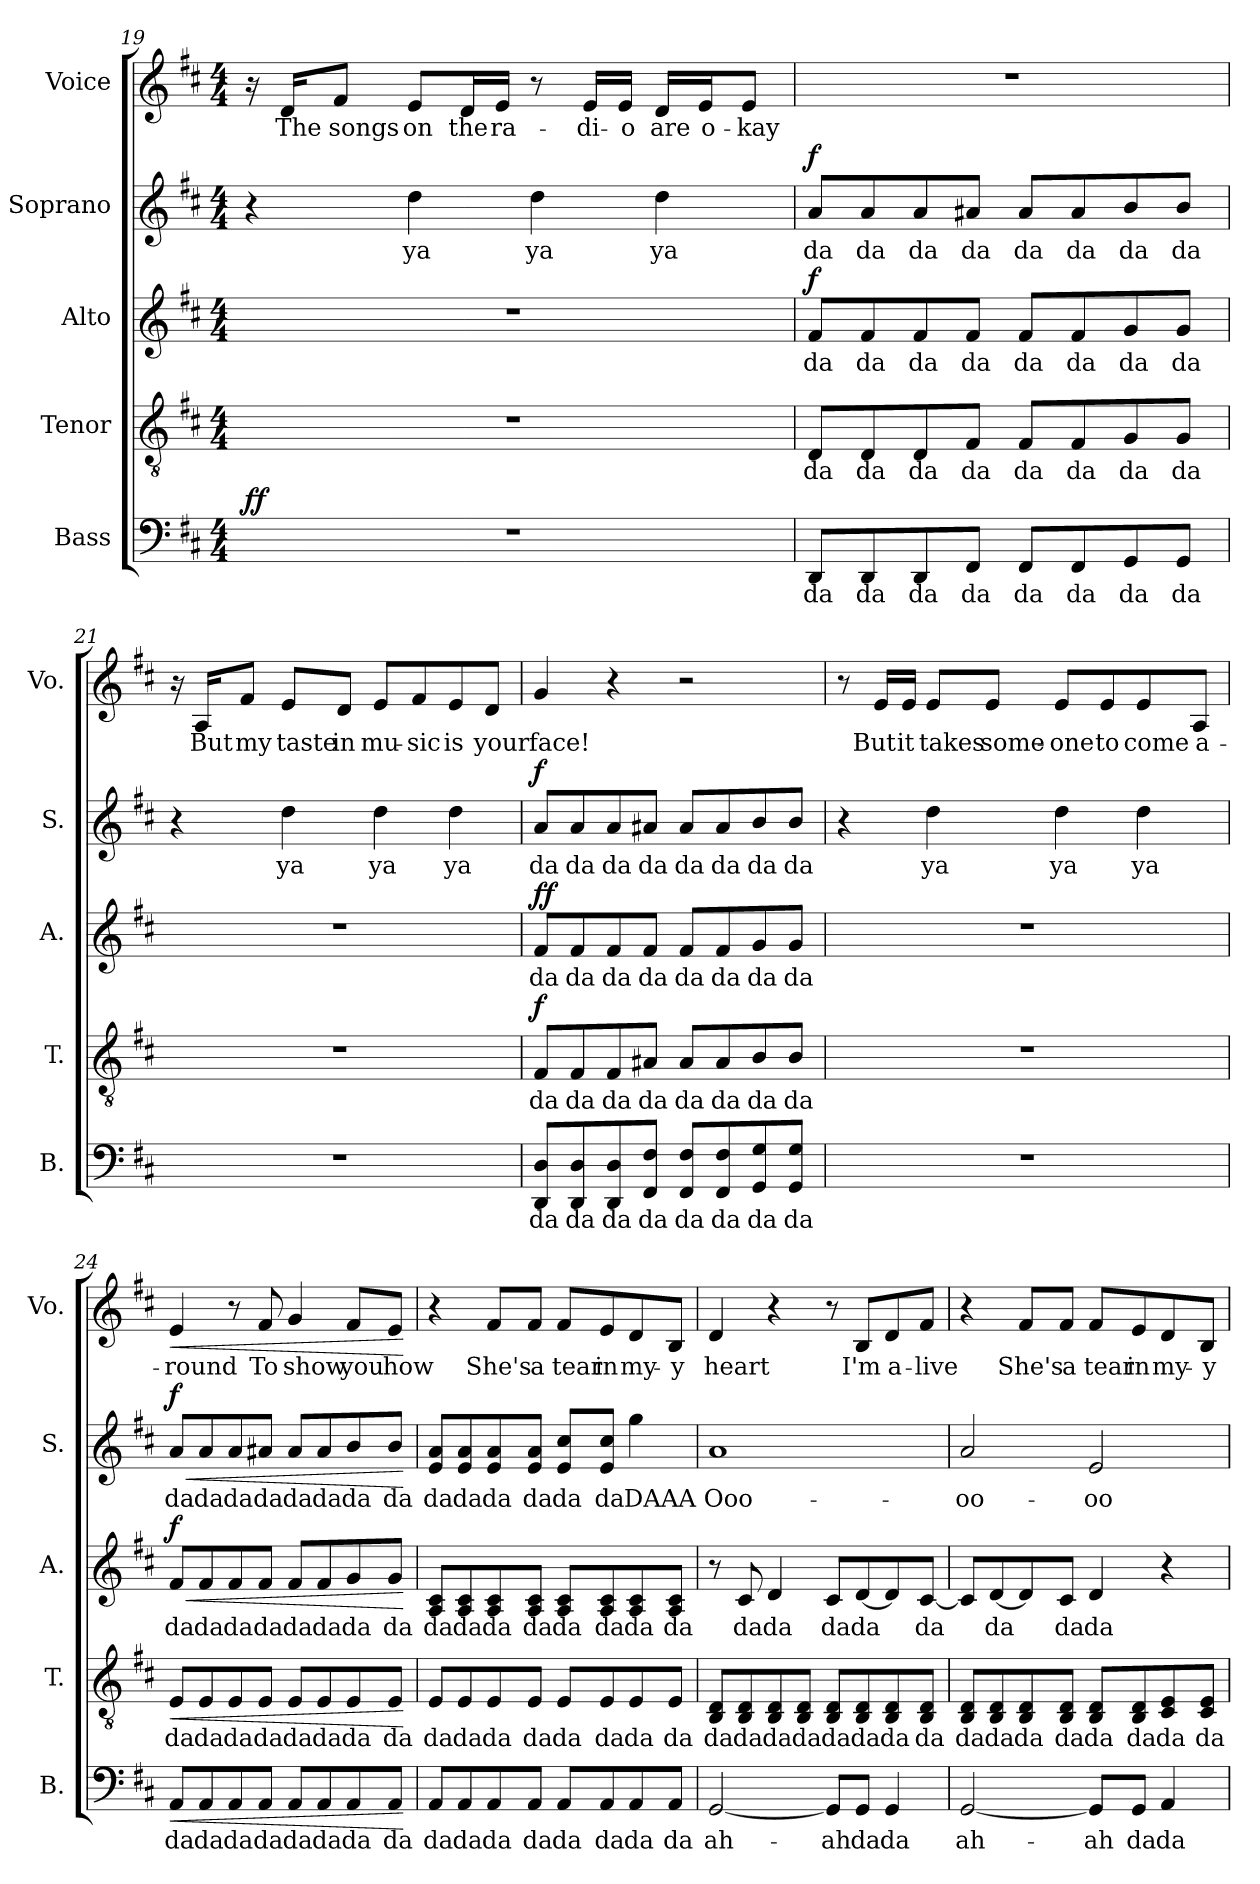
**kern	**text	**dynam	**kern	**text	**dynam	**kern	**text	**dynam	**kern	**text	**dynam	**kern	**text	**dynam
*part5	*part5	*part5	*part4	*part4	*part4	*part3	*part3	*part3	*part2	*part2	*part2	*part1	*part1	*part1
*staff5	*staff5	*staff5	*staff4	*staff4	*staff4	*staff3	*staff3	*staff3	*staff2	*staff2	*staff2	*staff1	*staff1	*staff1
*I"Bass	*	*	*I"Tenor	*	*	*I"Alto	*	*	*I"Soprano	*	*	*I"Voice	*	*
*I'B.	*	*	*I'T.	*	*	*I'A.	*	*	*I'S.	*	*	*I'Vo.	*	*
!!LO:LB:g=z
*clefF4	*	*	*clefGv2	*	*	*clefG2	*	*	*clefG2	*	*	*clefG2	*	*
*k[f#c#]	*	*	*k[f#c#]	*	*	*k[f#c#]	*	*	*k[f#c#]	*	*	*k[f#c#]	*	*
*M4/4	*	*	*M4/4	*	*	*M4/4	*	*	*M4/4	*	*	*M4/4	*	*
=19	=19	=19	=19	=19	=19	=19	=19	=19	=19	=19	=19	=19	=19	=19
!	!	!LO:DY:a	!	!	!	!	!	!	!	!	!	!	!	!
!	!	!LO:DY:n=1:b	!	!	!	!	!	!	!	!	!	!	!	!
1r	.	f f	1r	.	.	1r	.	.	4r	.	.	16r	.	.
!	!	!	!	!	!	!	!	!	!	!	!	!	!LO:LY:b	!
.	.	.	.	.	.	.	.	.	.	.	.	16d/KL	The	.
!	!	!	!	!	!	!	!	!	!	!	!	!	!LO:LY:b	!
.	.	.	.	.	.	.	.	.	.	.	.	8f#/J	songs	.
!	!	!	!	!	!	!	!	!	!	!LO:LY:b	!	!	!LO:LY:b	!
.	.	.	.	.	.	.	.	.	4dd\	ya	.	8e/L	on	.
!	!	!	!	!	!	!	!	!	!	!	!	!	!LO:LY:b	!
.	.	.	.	.	.	.	.	.	.	.	.	16d/L	the	.
!	!	!	!	!	!	!	!	!	!	!	!	!	!LO:LY:b	!
.	.	.	.	.	.	.	.	.	.	.	.	16e/JJ	ra-	.
!	!	!	!	!	!	!	!	!	!	!LO:LY:b	!	!	!	!
.	.	.	.	.	.	.	.	.	4dd\	ya	.	8r	.	.
!	!	!	!	!	!	!	!	!	!	!	!	!	!LO:LY:b	!
.	.	.	.	.	.	.	.	.	.	.	.	16e/LL	-di-	.
!	!	!	!	!	!	!	!	!	!	!	!	!	!LO:LY:b	!
.	.	.	.	.	.	.	.	.	.	.	.	16e/JJ	-o	.
!	!	!	!	!	!	!	!	!	!	!LO:LY:b	!	!	!LO:LY:b	!
.	.	.	.	.	.	.	.	.	4dd\	ya	.	16d/LL	are	.
!	!	!	!	!	!	!	!	!	!	!	!	!	!LO:LY:b	!
.	.	.	.	.	.	.	.	.	.	.	.	16e/J	o-	.
!	!	!	!	!	!	!	!	!	!	!	!	!	!LO:LY:b	!
.	.	.	.	.	.	.	.	.	.	.	.	8e/J	-kay	.
=20	=20	=20	=20	=20	=20	=20	=20	=20	=20	=20	=20	=20	=20	=20
!	!LO:LY:b	!	!	!LO:LY:b	!	!	!LO:LY:b	!LO:DY:b	!	!LO:LY:b	!LO:DY:b	!	!	!
8DD/L	da	.	8D/L	da	.	8f#/L	da	f	8a/L	da	f	1r	.	.
!	!LO:LY:b	!	!	!LO:LY:b	!	!	!LO:LY:b	!	!	!LO:LY:b	!	!	!	!
8DD/	da	.	8D/	da	.	8f#/	da	.	8a/	da	.	.	.	.
!	!LO:LY:b	!	!	!LO:LY:b	!	!	!LO:LY:b	!	!	!LO:LY:b	!	!	!	!
8DD/	da	.	8D/	da	.	8f#/	da	.	8a/	da	.	.	.	.
!	!LO:LY:b	!	!	!LO:LY:b	!	!	!LO:LY:b	!	!	!LO:LY:b	!	!	!	!
8FF#/J	da	.	8F#/J	da	.	8f#/J	da	.	8a#X/J	da	.	.	.	.
!	!LO:LY:b	!	!	!LO:LY:b	!	!	!LO:LY:b	!	!	!LO:LY:b	!	!	!	!
8FF#/L	da	.	8F#/L	da	.	8f#/L	da	.	8a#/L	da	.	.	.	.
!	!LO:LY:b	!	!	!LO:LY:b	!	!	!LO:LY:b	!	!	!LO:LY:b	!	!	!	!
8FF#/	da	.	8F#/	da	.	8f#/	da	.	8a#/	da	.	.	.	.
!	!LO:LY:b	!	!	!LO:LY:b	!	!	!LO:LY:b	!	!	!LO:LY:b	!	!	!	!
8GG/	da	.	8G/	da	.	8g/	da	.	8b/	da	.	.	.	.
!	!LO:LY:b	!	!	!LO:LY:b	!	!	!LO:LY:b	!	!	!LO:LY:b	!	!	!	!
8GG/J	da	.	8G/J	da	.	8g/J	da	.	8b/J	da	.	.	.	.
!!LO:PB:g=z
=21	=21	=21	=21	=21	=21	=21	=21	=21	=21	=21	=21	=21	=21	=21
1r	.	.	1r	.	.	1r	.	.	4r	.	.	16r	.	.
!	!	!	!	!	!	!	!	!	!	!	!	!	!LO:LY:b	!
.	.	.	.	.	.	.	.	.	.	.	.	16A/KL	But	.
!	!	!	!	!	!	!	!	!	!	!	!	!	!LO:LY:b	!
.	.	.	.	.	.	.	.	.	.	.	.	8f#/J	my	.
!	!	!	!	!	!	!	!	!	!	!LO:LY:b	!	!	!LO:LY:b	!
.	.	.	.	.	.	.	.	.	4dd\	ya	.	8e/L	taste	.
!	!	!	!	!	!	!	!	!	!	!	!	!	!LO:LY:b	!
.	.	.	.	.	.	.	.	.	.	.	.	8d/J	in	.
!	!	!	!	!	!	!	!	!	!	!LO:LY:b	!	!	!LO:LY:b	!
.	.	.	.	.	.	.	.	.	4dd\	ya	.	8e/L	mu-	.
!	!	!	!	!	!	!	!	!	!	!	!	!	!LO:LY:b	!
.	.	.	.	.	.	.	.	.	.	.	.	8f#/	-sic	.
!	!	!	!	!	!	!	!	!	!	!LO:LY:b	!	!	!LO:LY:b	!
.	.	.	.	.	.	.	.	.	4dd\	ya	.	8e/	is	.
!	!	!	!	!	!	!	!	!	!	!	!	!	!LO:LY:b	!
.	.	.	.	.	.	.	.	.	.	.	.	8d/J	your	.
=22	=22	=22	=22	=22	=22	=22	=22	=22	=22	=22	=22	=22	=22	=22
!	!LO:LY:b	!	!	!LO:LY:b	!LO:DY:b	!	!LO:LY:b	!LO:DY:b	!	!LO:LY:b	!	!	!LO:LY:b	!
!	!	!	!	!	!	!	!	!LO:DY:n=1:b	!	!	!LO:DY:b	!	!	!
8DD/ 8D/L	da	.	8F#/L	da	f	8f#/L	da	f f	8a/L	da	f	4g/	face!	.
!	!LO:LY:b	!	!	!LO:LY:b	!	!	!LO:LY:b	!	!	!LO:LY:b	!	!	!	!
8DD/ 8D/	da	.	8F#/	da	.	8f#/	da	.	8a/	da	.	.	.	.
!	!LO:LY:b	!	!	!LO:LY:b	!	!	!LO:LY:b	!	!	!LO:LY:b	!	!	!	!
8DD/ 8D/	da	.	8F#/	da	.	8f#/	da	.	8a/	da	.	4r	.	.
!	!LO:LY:b	!	!	!LO:LY:b	!	!	!LO:LY:b	!	!	!LO:LY:b	!	!	!	!
8FF#/ 8F#/J	da	.	8A#X/J	da	.	8f#/J	da	.	8a#X/J	da	.	.	.	.
!	!LO:LY:b	!	!	!LO:LY:b	!	!	!LO:LY:b	!	!	!LO:LY:b	!	!	!	!
8FF#/ 8F#/L	da	.	8A#/L	da	.	8f#/L	da	.	8a#/L	da	.	2r	.	.
!	!LO:LY:b	!	!	!LO:LY:b	!	!	!LO:LY:b	!	!	!LO:LY:b	!	!	!	!
8FF#/ 8F#/	da	.	8A#/	da	.	8f#/	da	.	8a#/	da	.	.	.	.
!	!LO:LY:b	!	!	!LO:LY:b	!	!	!LO:LY:b	!	!	!LO:LY:b	!	!	!	!
8GG/ 8G/	da	.	8B/	da	.	8g/	da	.	8b/	da	.	.	.	.
!	!LO:LY:b	!	!	!LO:LY:b	!	!	!LO:LY:b	!	!	!LO:LY:b	!	!	!	!
8GG/ 8G/J	da	.	8B/J	da	.	8g/J	da	.	8b/J	da	.	.	.	.
!!LO:LB:g=z
=23	=23	=23	=23	=23	=23	=23	=23	=23	=23	=23	=23	=23	=23	=23
1r	.	.	1r	.	.	1r	.	.	4r	.	.	8r	.	.
!	!	!	!	!	!	!	!	!	!	!	!	!	!LO:LY:b	!
.	.	.	.	.	.	.	.	.	.	.	.	16e/LL	But	.
!	!	!	!	!	!	!	!	!	!	!	!	!	!LO:LY:b	!
.	.	.	.	.	.	.	.	.	.	.	.	16e/JJ	it	.
!	!	!	!	!	!	!	!	!	!	!LO:LY:b	!	!	!LO:LY:b	!
.	.	.	.	.	.	.	.	.	4dd\	ya	.	8e/L	takes	.
!	!	!	!	!	!	!	!	!	!	!	!	!	!LO:LY:b	!
.	.	.	.	.	.	.	.	.	.	.	.	8e/J	some-	.
!	!	!	!	!	!	!	!	!	!	!LO:LY:b	!	!	!LO:LY:b	!
.	.	.	.	.	.	.	.	.	4dd\	ya	.	8e/L	-one	.
!	!	!	!	!	!	!	!	!	!	!	!	!	!LO:LY:b	!
.	.	.	.	.	.	.	.	.	.	.	.	8e/	to	.
!	!	!	!	!	!	!	!	!	!	!LO:LY:b	!	!	!LO:LY:b	!
.	.	.	.	.	.	.	.	.	4dd\	ya	.	8e/	come	.
!	!	!	!	!	!	!	!	!	!	!	!	!	!LO:LY:b	!
.	.	.	.	.	.	.	.	.	.	.	.	8A/J	a-	.
=24	=24	=24	=24	=24	=24	=24	=24	=24	=24	=24	=24	=24	=24	=24
!	!LO:LY:b	!LO:HP:b	!	!LO:LY:b	!LO:HP:b	!	!LO:LY:b	!LO:HP:b	!	!LO:LY:b	!LO:HP:b	!	!LO:LY:b	!LO:HP:b
!	!	!	!	!	!	!	!	!LO:DY:n=1:b	!	!	!LO:DY:n=1:b	!	!	!
8AA/L	da	<	8E/L	da	<	8f#/L	da	< f	8a/L	da	< f	4e/	-round	<
!	!LO:LY:b	!	!	!LO:LY:b	!	!	!LO:LY:b	!	!	!LO:LY:b	!	!	!	!
8AA/	da	.	8E/	da	.	8f#/	da	.	8a/	da	.	.	.	.
!	!LO:LY:b	!	!	!LO:LY:b	!	!	!LO:LY:b	!	!	!LO:LY:b	!	!	!	!
8AA/	da	.	8E/	da	.	8f#/	da	.	8a/	da	.	8r	.	.
!	!LO:LY:b	!	!	!LO:LY:b	!	!	!LO:LY:b	!	!	!LO:LY:b	!	!	!LO:LY:b	!
8AA/J	da	.	8E/J	da	.	8f#/J	da	.	8a#X/J	da	.	8f#/	To	.
!	!LO:LY:b	!	!	!LO:LY:b	!	!	!LO:LY:b	!	!	!LO:LY:b	!	!	!LO:LY:b	!
8AA/L	da	.	8E/L	da	.	8f#/L	da	.	8a#/L	da	.	4g/	show	.
!	!LO:LY:b	!	!	!LO:LY:b	!	!	!LO:LY:b	!	!	!LO:LY:b	!	!	!	!
8AA/	da	.	8E/	da	.	8f#/	da	.	8a#/	da	.	.	.	.
!	!LO:LY:b	!	!	!LO:LY:b	!	!	!LO:LY:b	!	!	!LO:LY:b	!	!	!LO:LY:b	!
8AA/	da	.	8E/	da	.	8g/	da	.	8b/	da	.	8f#/L	you	.
!	!LO:LY:b	!	!	!LO:LY:b	!	!	!LO:LY:b	!	!	!LO:LY:b	!	!	!LO:LY:b	!
8AA/J	da	.	8E/J	da	.	8g/J	da	.	8b/J	da	.	8e/J	how	.
.	.	[	.	.	[	.	.	[	.	.	[	.	.	[
!!LO:PB:g=z
=25	=25	=25	=25	=25	=25	=25	=25	=25	=25	=25	=25	=25	=25	=25
!	!LO:LY:b	!	!	!LO:LY:b	!	!	!LO:LY:b	!	!	!LO:LY:b	!	!	!	!
8AA/L	da	.	8E/L	da	.	8A/ 8c#/L	da	.	8e/ 8a/L	da	.	4r	.	.
!	!LO:LY:b	!	!	!LO:LY:b	!	!	!LO:LY:b	!	!	!LO:LY:b	!	!	!	!
8AA/	da	.	8E/	da	.	8A/ 8c#/	da	.	8e/ 8a/	da	.	.	.	.
!	!LO:LY:b	!	!	!LO:LY:b	!	!	!LO:LY:b	!	!	!LO:LY:b	!	!	!LO:LY:b	!
8AA/	da	.	8E/	da	.	8A/ 8c#/	da	.	8e/ 8a/	da	.	8f#/L	She's	.
!	!LO:LY:b	!	!	!LO:LY:b	!	!	!LO:LY:b	!	!	!LO:LY:b	!	!	!LO:LY:b	!
8AA/J	da	.	8E/J	da	.	8A/ 8c#/J	da	.	8e/ 8a/J	da	.	8f#/J	a	.
!	!LO:LY:b	!	!	!LO:LY:b	!	!	!LO:LY:b	!	!	!LO:LY:b	!	!	!LO:LY:b	!
8AA/L	da	.	8E/L	da	.	8A/ 8c#/L	da	.	8e/ 8cc#/L	da	.	8f#/L	tear	.
!	!LO:LY:b	!	!	!LO:LY:b	!	!	!LO:LY:b	!	!	!LO:LY:b	!	!	!LO:LY:b	!
8AA/	da	.	8E/	da	.	8A/ 8c#/	da	.	8e/ 8cc#/J	da	.	8e/	in	.
!	!LO:LY:b	!	!	!LO:LY:b	!	!	!LO:LY:b	!	!	!LO:LY:b	!	!	!LO:LY:b	!
8AA/	da	.	8E/	da	.	8A/ 8c#/	da	.	4gg\	DAAA	.	8d/	my-	.
!	!LO:LY:b	!	!	!LO:LY:b	!	!	!LO:LY:b	!	!	!	!	!	!LO:LY:b	!
8AA/J	da	.	8E/J	da	.	8A/ 8c#/J	da	.	.	.	.	8B/J	-y	.
=26	=26	=26	=26	=26	=26	=26	=26	=26	=26	=26	=26	=26	=26	=26
!	!LO:LY:b	!	!	!LO:LY:b	!	!	!	!	!	!LO:LY:b	!	!	!LO:LY:b	!
[2GG/	ah-	.	8BB/ 8D/L	da	.	8r	.	.	1a	Ooo-	.	4d/	heart	.
!	!	!	!	!LO:LY:b	!	!	!LO:LY:b	!	!	!	!	!	!	!
.	.	.	8BB/ 8D/	da	.	8c#/	da	.	.	.	.	.	.	.
!	!	!	!	!LO:LY:b	!	!	!LO:LY:b	!	!	!	!	!	!	!
.	.	.	8BB/ 8D/	da	.	4d/	da	.	.	.	.	4r	.	.
!	!	!	!	!LO:LY:b	!	!	!	!	!	!	!	!	!	!
.	.	.	8BB/ 8D/J	da	.	.	.	.	.	.	.	.	.	.
!	!LO:LY:b	!	!	!LO:LY:b	!	!	!LO:LY:b	!	!	!	!	!	!	!
8GG/L]	-ah	.	8BB/ 8D/L	da	.	8c#/L	da	.	.	.	.	8r	.	.
!	!LO:LY:b	!	!	!LO:LY:b	!	!	!LO:LY:b	!	!	!	!	!	!LO:LY:b	!
8GG/J	da	.	8BB/ 8D/	da	.	[8d/	da	.	.	.	.	8B/L	I'm	.
!	!LO:LY:b	!	!	!LO:LY:b	!	!	!	!	!	!	!	!	!LO:LY:b	!
4GG/	da	.	8BB/ 8D/	da	.	8d/]	.	.	.	.	.	8d/	a-	.
!	!	!	!	!LO:LY:b	!	!	!LO:LY:b	!	!	!	!	!	!LO:LY:b	!
.	.	.	8BB/ 8D/J	da	.	[8c#/J	da	.	.	.	.	8f#/J	-live	.
=27	=27	=27	=27	=27	=27	=27	=27	=27	=27	=27	=27	=27	=27	=27
!	!LO:LY:b	!	!	!LO:LY:b	!	!	!	!	!	!LO:LY:b	!	!	!	!
[2GG/	ah-	.	8BB/ 8D/L	da	.	8c#/L]	.	.	2a/	-oo-	.	4r	.	.
!	!	!	!	!LO:LY:b	!	!	!LO:LY:b	!	!	!	!	!	!	!
.	.	.	8BB/ 8D/	da	.	[8d/	da	.	.	.	.	.	.	.
!	!	!	!	!LO:LY:b	!	!	!	!	!	!	!	!	!LO:LY:b	!
.	.	.	8BB/ 8D/	da	.	8d/]	.	.	.	.	.	8f#/L	She's	.
!	!	!	!	!LO:LY:b	!	!	!LO:LY:b	!	!	!	!	!	!LO:LY:b	!
.	.	.	8BB/ 8D/J	da	.	8c#/J	da	.	.	.	.	8f#/J	a	.
!	!LO:LY:b	!	!	!LO:LY:b	!	!	!LO:LY:b	!	!	!LO:LY:b	!	!	!LO:LY:b	!
8GG/L]	-ah	.	8BB/ 8D/L	da	.	4d/	da	.	2e/	-oo-	.	8f#/L	tear	.
!	!LO:LY:b	!	!	!LO:LY:b	!	!	!	!	!	!	!	!	!LO:LY:b	!
8GG/J	da	.	8BB/ 8D/	da	.	.	.	.	.	.	.	8e/	in	.
!	!LO:LY:b	!	!	!LO:LY:b	!	!	!	!	!	!	!	!	!LO:LY:b	!
4AA/	da	.	8C#/ 8E/	da	.	4r	.	.	.	.	.	8d/	my-	.
!	!	!	!	!LO:LY:b	!	!	!	!	!	!	!	!	!LO:LY:b	!
.	.	.	8C#/ 8E/J	da	.	.	.	.	.	.	.	8B/J	-y	.
=	=	=	=	=	=	=	=	=	=	=	=	=	=	=
*-	*-	*-	*-	*-	*-	*-	*-	*-	*-	*-	*-	*-	*-	*-
